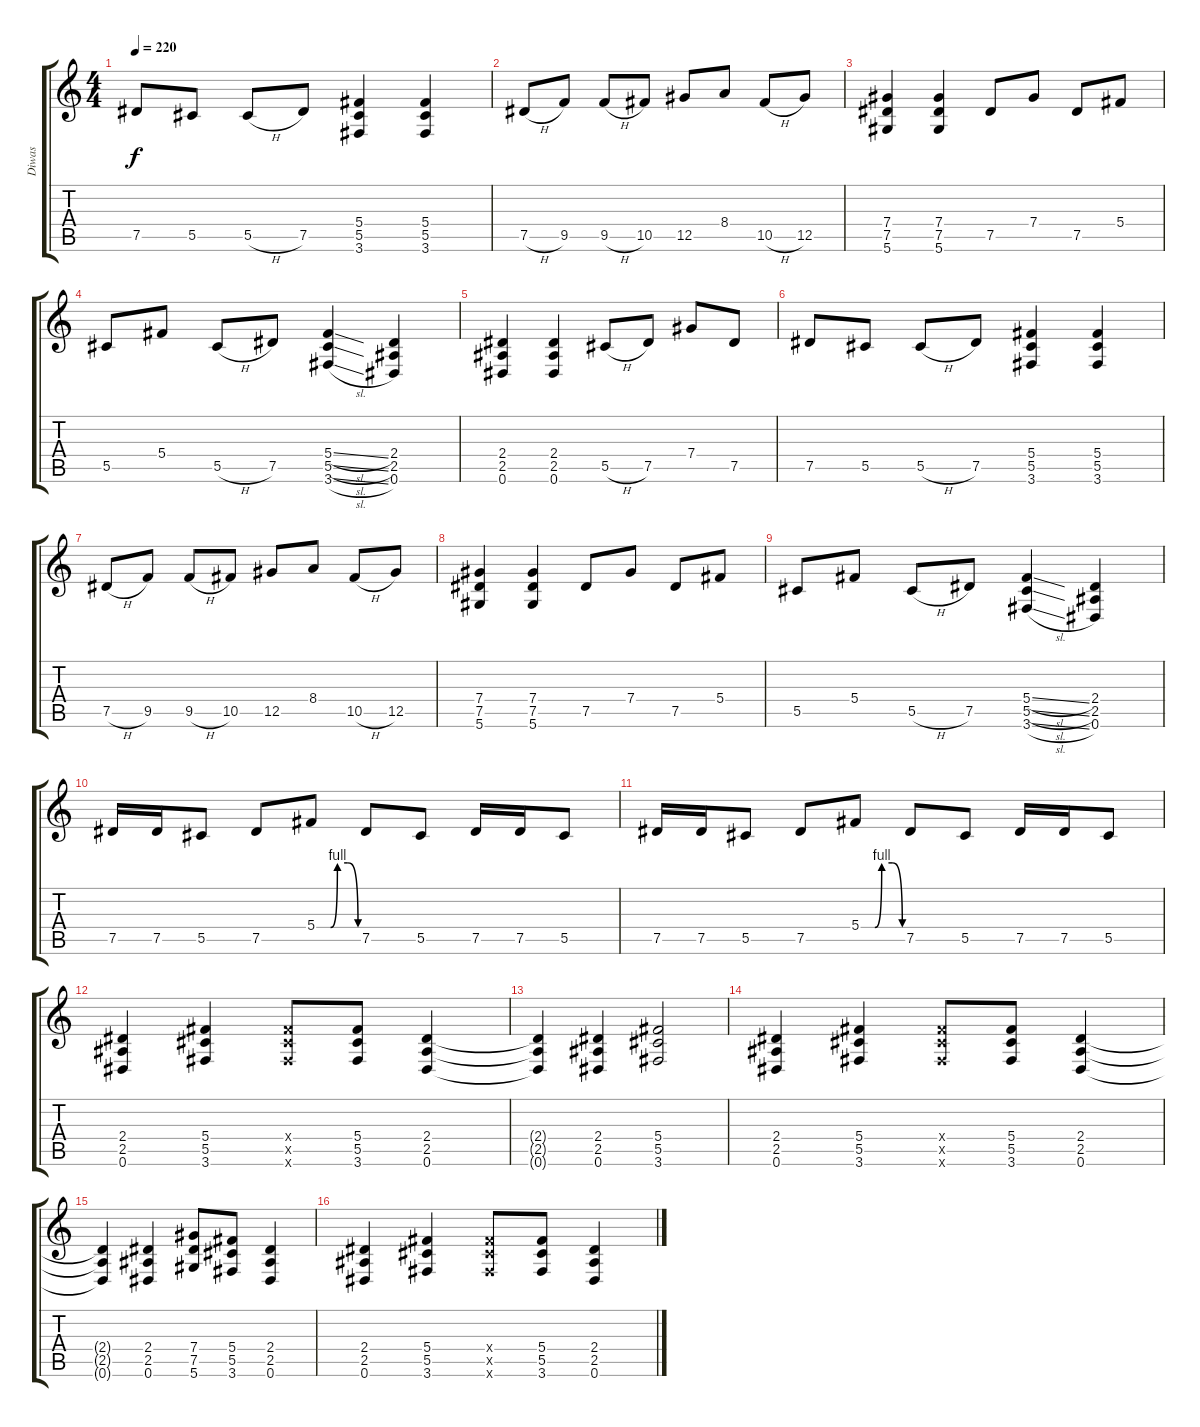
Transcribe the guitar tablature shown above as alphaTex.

\track ("Diwas" "Diwas") {instrument overdrivenguitar}
\staff {score tabs}
\tuning (Eb4 Bb3 Gb3 Db3 Ab2 Eb2) {hide}
\ts (4 4)
\tempo 220
\clef g2
\ks c
7.5.8{dy f} 5.5.8 5.5{h}.8 7.5.8 (5.4 5.5 3.6).4 (5.4 5.5 3.6).4 |
7.5{h}.8 9.5.8 9.5{h}.8 10.5.8 12.5.8 8.4.8 10.5{h}.8 12.5.8 |
(7.4 7.5 5.6).4 (7.4 7.5 5.6).4 7.5.8 7.4.8 7.5.8 5.4.8 |
5.5.8 5.4.8 5.5{h}.8 7.5.8 (5.4{sl} 5.5{sl} 3.6{sl}).4 (2.4 2.5 0.6).4 |
(2.4 2.5 0.6).4 (2.4 2.5 0.6).4 5.5{h}.8 7.5.8 7.4.8 7.5.8 |
7.5.8 5.5.8 5.5{h}.8 7.5.8 (5.4 5.5 3.6).4 (5.4 5.5 3.6).4 |
7.5{h}.8 9.5.8 9.5{h}.8 10.5.8 12.5.8 8.4.8 10.5{h}.8 12.5.8 |
(7.4 7.5 5.6).4 (7.4 7.5 5.6).4 7.5.8 7.4.8 7.5.8 5.4.8 |
5.5.8 5.4.8 5.5{h}.8 7.5.8 (5.4{sl} 5.5{sl} 3.6{sl}).4 (2.4 2.5 0.6).4 |
7.5.16 7.5.16 5.5.8 7.5.8 5.4{be (custom 0 0 10 0 20 0 30 4 45 4 60 0)}.8 7.5.8 5.5.8 7.5.16 7.5.16 5.5.8 |
7.5.16 7.5.16 5.5.8 7.5.8 5.4{be (custom 0 0 10 0 20 0 30 4 45 4 60 0)}.8 7.5.8 5.5.8 7.5.16 7.5.16 5.5.8 |
(2.4 2.5 0.6).4 (5.4 5.5 3.6).4 (5.4{x} 5.5{x} 3.6{x}).8 (5.4 5.5 3.6).8 (2.4 2.5 0.6).4 |
(2.4{t} 2.5{t} 0.6{t}).4 (2.4 2.5 0.6).4 (5.4 5.5 3.6).2 |
(2.4 2.5 0.6).4 (5.4 5.5 3.6).4 (5.4{x} 5.5{x} 3.6{x}).8 (5.4 5.5 3.6).8 (2.4 2.5 0.6).4 |
(2.4{t} 2.5{t} 0.6{t}).4 (2.4 2.5 0.6).4 (7.4 7.5 5.6).8 (5.4 5.5 3.6).8 (2.4 2.5 0.6).4 |
(2.4 2.5 0.6).4 (5.4 5.5 3.6).4 (5.4{x} 5.5{x} 3.6{x}).8 (5.4 5.5 3.6).8 (2.4 2.5 0.6).4
